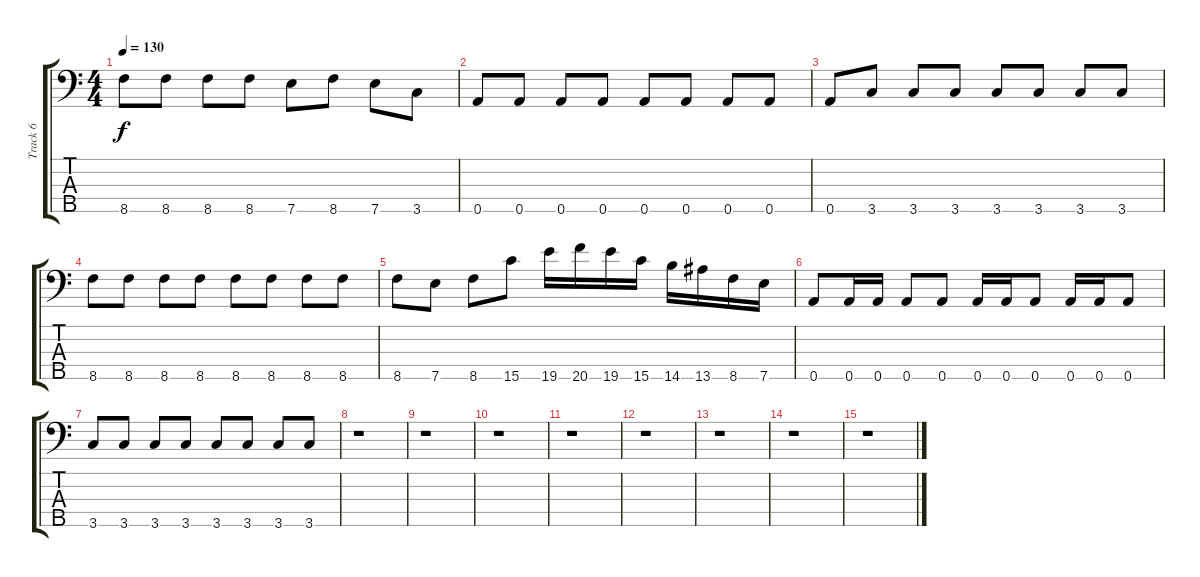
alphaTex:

\track ("Track 6" "Track 6") {instrument electricbasspick}
\staff {score tabs}
\tuning (Gb1 D2 A2 E2 A1) {hide}
\ts (4 4)
\tempo 130
\clef f4
\ks c
8.5.8{dy f} 8.5.8 8.5.8 8.5.8 7.5.8 8.5.8 7.5.8 3.5.8 |
0.5.8 0.5.8 0.5.8 0.5.8 0.5.8 0.5.8 0.5.8 0.5.8 |
0.5.8 3.5.8 3.5.8 3.5.8 3.5.8 3.5.8 3.5.8 3.5.8 |
8.5.8 8.5.8 8.5.8 8.5.8 8.5.8 8.5.8 8.5.8 8.5.8 |
8.5.8 7.5.8 8.5.8 15.5.8 19.5.16 20.5.16 19.5.16 15.5.16 14.5.16 13.5.16 8.5.16 7.5.16 |
0.5.8 0.5.16 0.5.16 0.5.8 0.5.8 0.5.16 0.5.16 0.5.8 0.5.16 0.5.16 0.5.8 |
3.5.8 3.5.8 3.5.8 3.5.8 3.5.8 3.5.8 3.5.8 3.5.8 |
r.1 |
r.1 |
r.1 |
r.1 |
r.1 |
r.1 |
r.1 |
r.1
